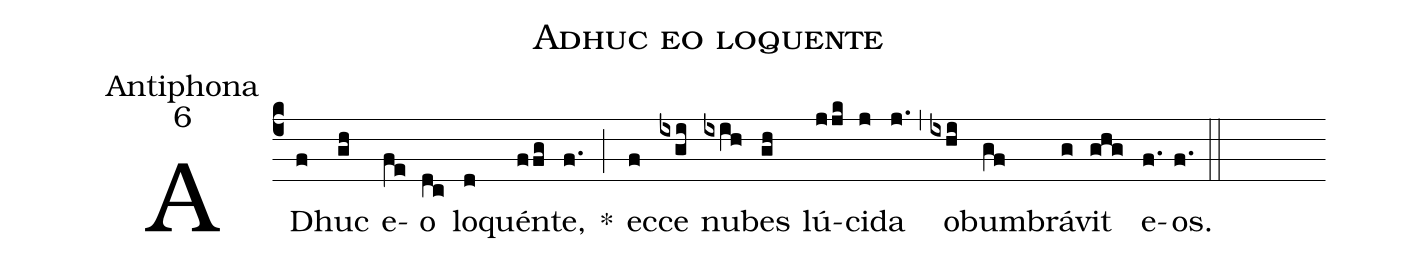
name:Adhuc eo loquente;
office-part:Antiphona;
mode:6;
%%
(c4)
AD(f)huc(gh) e(fe)o(dc) lo(d)quén(ffg)te,(f.) *(;)
ec(f)ce(ixgi) nu(ixih)bes(gh) lú(jjk)ci(j)da(j.) (,)
o(ixhi)bum(gf)brá(g)vit(ghg) e(f.)os.(f.) (::)
